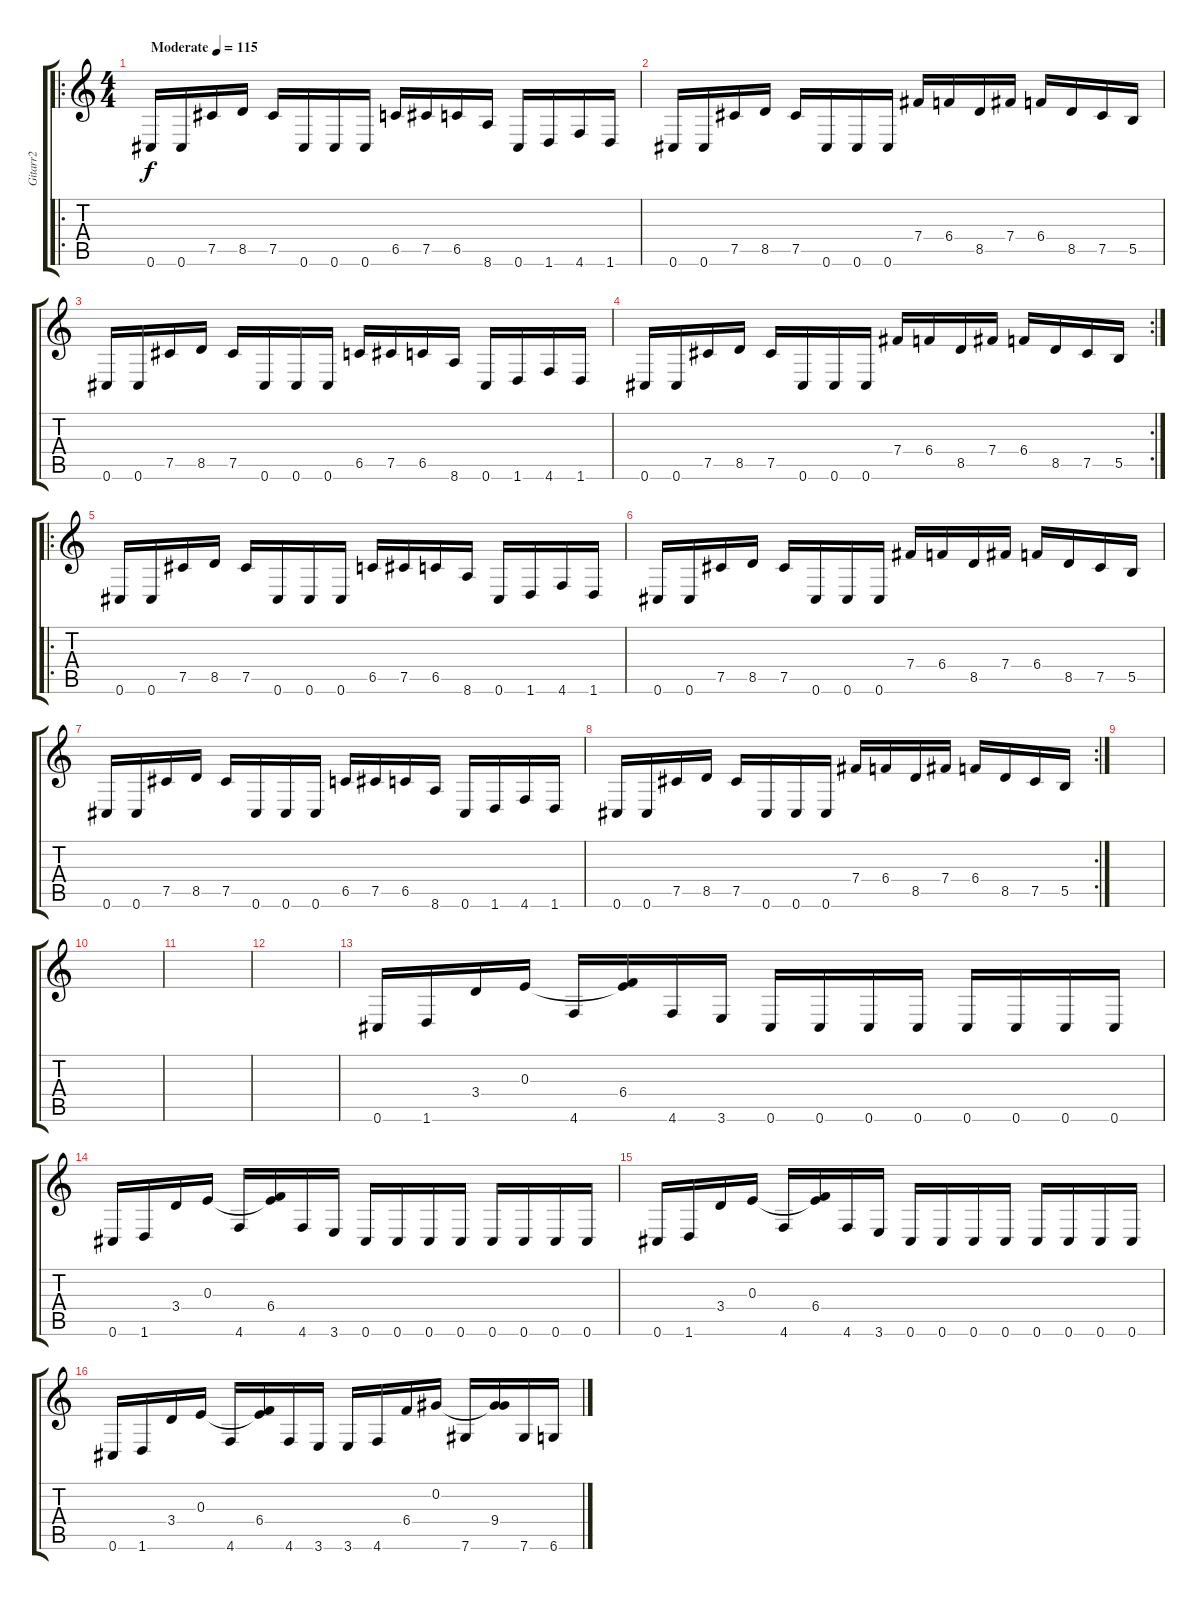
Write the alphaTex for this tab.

\track ("Gitarr2" "Gitarr2") {instrument overdrivenguitar}
\staff {score tabs}
\tuning (Db4 Ab3 E3 B2 Gb2 Db2) {hide}
\ro
\ts (4 4)
\tempo (115 "Moderate")
\clef g2
\ks c
0.6.16{dy f instrument overdrivenguitar} 0.6.16 7.5.16 8.5.16 7.5.16 0.6.16 0.6.16 0.6.16 6.5.16 7.5.16 6.5.16 8.6.16 0.6.16 1.6.16 4.6.16 1.6.16 |
0.6.16 0.6.16 7.5.16 8.5.16 7.5.16 0.6.16 0.6.16 0.6.16 7.4.16 6.4.16 8.5.16 7.4.16 6.4.16 8.5.16 7.5.16 5.5.16 |
0.6.16 0.6.16 7.5.16 8.5.16 7.5.16 0.6.16 0.6.16 0.6.16 6.5.16 7.5.16 6.5.16 8.6.16 0.6.16 1.6.16 4.6.16 1.6.16 |
\rc 2
0.6.16 0.6.16 7.5.16 8.5.16 7.5.16 0.6.16 0.6.16 0.6.16 7.4.16 6.4.16 8.5.16 7.4.16 6.4.16 8.5.16 7.5.16 5.5.16 |
\ro
0.6.16 0.6.16 7.5.16 8.5.16 7.5.16 0.6.16 0.6.16 0.6.16 6.5.16 7.5.16 6.5.16 8.6.16 0.6.16 1.6.16 4.6.16 1.6.16 |
0.6.16 0.6.16 7.5.16 8.5.16 7.5.16 0.6.16 0.6.16 0.6.16 7.4.16 6.4.16 8.5.16 7.4.16 6.4.16 8.5.16 7.5.16 5.5.16 |
0.6.16 0.6.16 7.5.16 8.5.16 7.5.16 0.6.16 0.6.16 0.6.16 6.5.16 7.5.16 6.5.16 8.6.16 0.6.16 1.6.16 4.6.16 1.6.16 |
\rc 2
0.6.16 0.6.16 7.5.16 8.5.16 7.5.16 0.6.16 0.6.16 0.6.16 7.4.16 6.4.16 8.5.16 7.4.16 6.4.16 8.5.16 7.5.16 5.5.16 |
|
|
|
|
0.6.16 1.6.16 3.4.16 0.3.16 4.6.16 (0.3{t} 6.4).16 4.6.16 3.6.16 0.6.16 0.6.16 0.6.16 0.6.16 0.6.16 0.6.16 0.6.16 0.6.16 |
0.6.16 1.6.16 3.4.16 0.3.16 4.6.16 (0.3{t} 6.4).16 4.6.16 3.6.16 0.6.16 0.6.16 0.6.16 0.6.16 0.6.16 0.6.16 0.6.16 0.6.16 |
0.6.16 1.6.16 3.4.16 0.3.16 4.6.16 (0.3{t} 6.4).16 4.6.16 3.6.16 0.6.16 0.6.16 0.6.16 0.6.16 0.6.16 0.6.16 0.6.16 0.6.16 |
0.6.16 1.6.16 3.4.16 0.3.16 4.6.16 (0.3{t} 6.4).16 4.6.16 3.6.16 3.6.16 4.6.16 6.4.16 0.2.16 7.6.16 (0.2{t} 9.4).16 7.6.16 6.6.16
